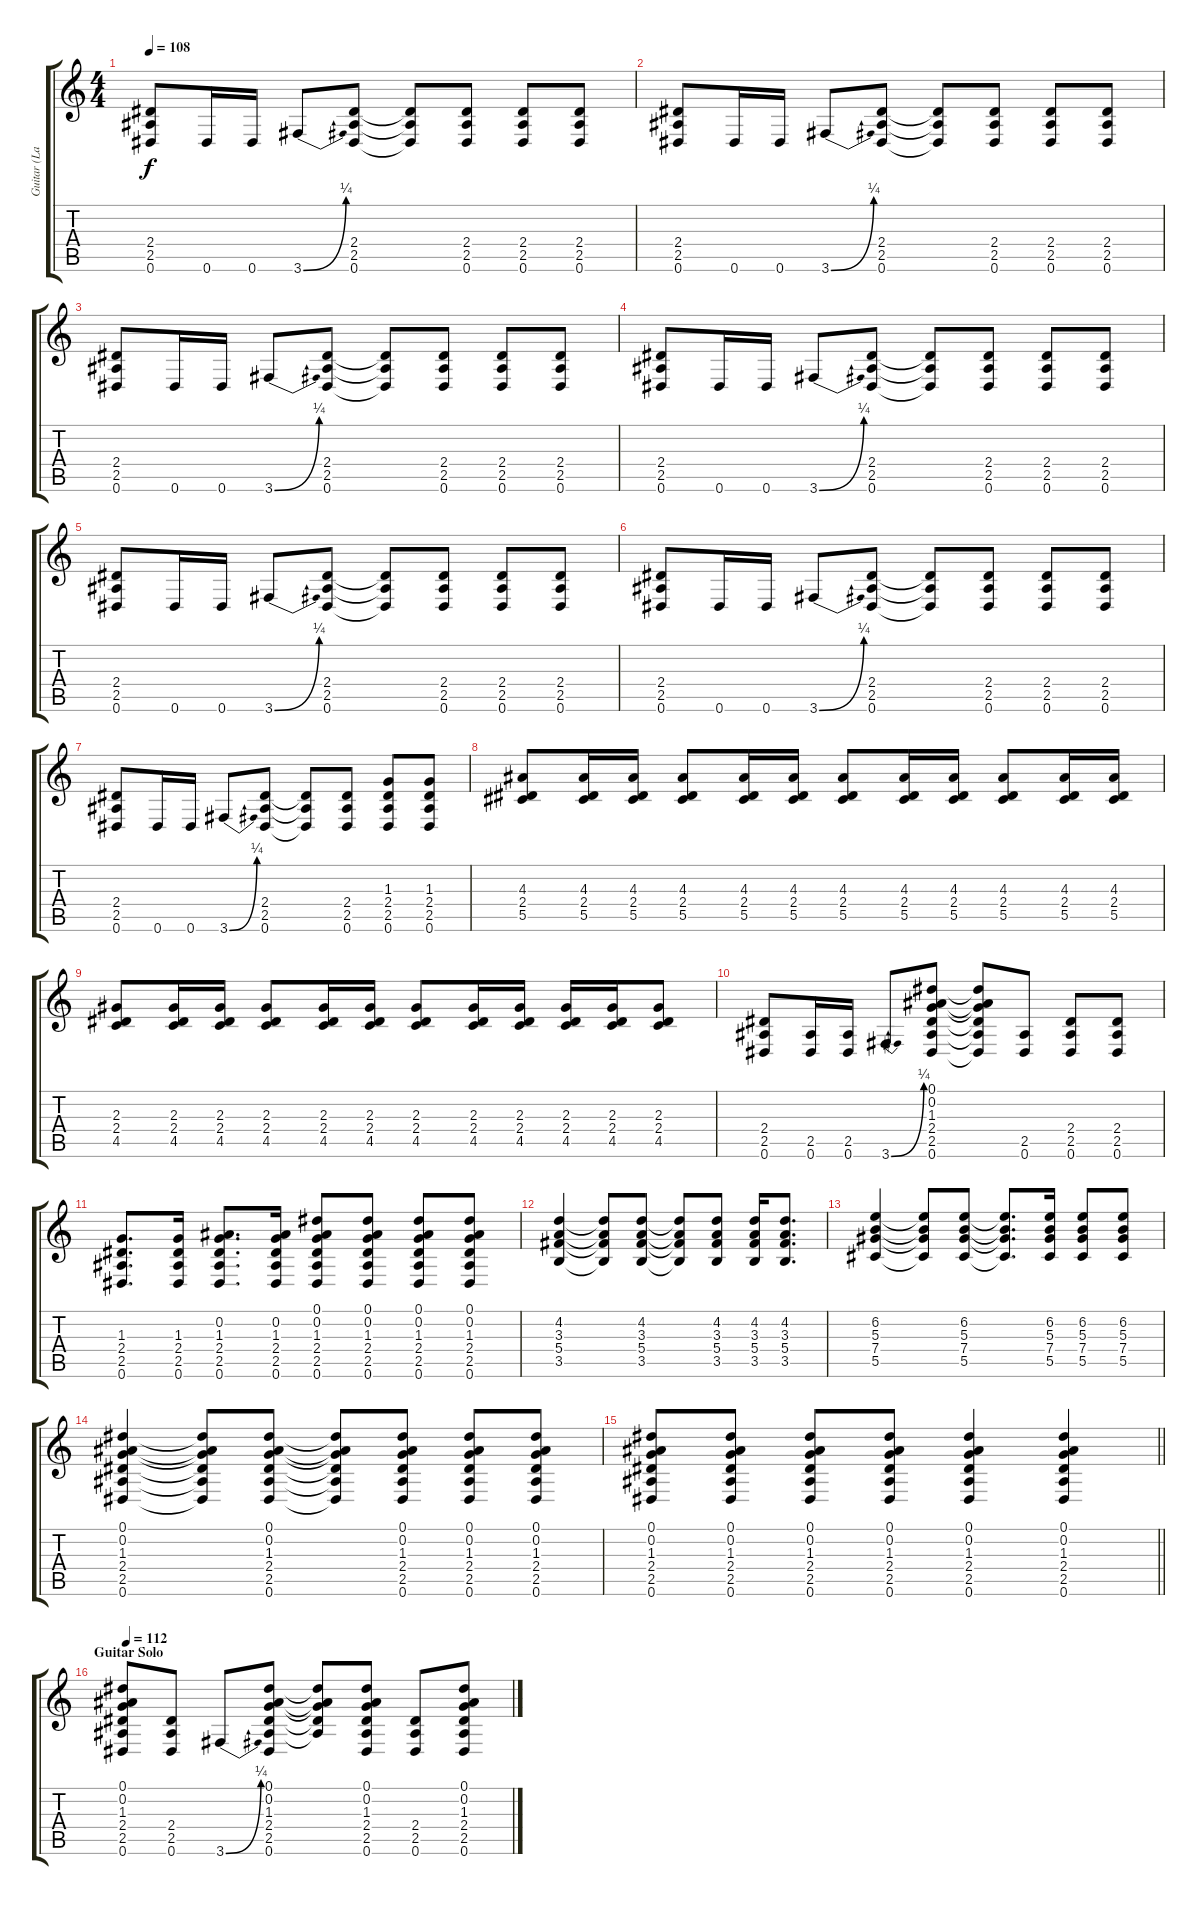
\track ("Guitar (Larry Lee)" "Guitar (La") {instrument overdrivenguitar}
\staff {score tabs}
\tuning (Eb4 Bb3 Gb3 Db3 Ab2 Eb2) {hide}
\ts (4 4)
\tempo 108
\clef g2
\ks c
(2.4 2.5 0.6).8{dy f} 0.6.16 0.6.16 3.6{be (bend 0 0 60 1)}.8 (2.4 2.5 0.6).8 (2.4{t} 2.5{t} 0.6{t}).8 (2.4 2.5 0.6).8 (2.4 2.5 0.6).8 (2.4 2.5 0.6).8 |
(2.4 2.5 0.6).8 0.6.16 0.6.16 3.6{be (bend 0 0 60 1)}.8 (2.4 2.5 0.6).8 (2.4{t} 2.5{t} 0.6{t}).8 (2.4 2.5 0.6).8 (2.4 2.5 0.6).8 (2.4 2.5 0.6).8 |
(2.4 2.5 0.6).8 0.6.16 0.6.16 3.6{be (bend 0 0 60 1)}.8 (2.4 2.5 0.6).8 (2.4{t} 2.5{t} 0.6{t}).8 (2.4 2.5 0.6).8 (2.4 2.5 0.6).8 (2.4 2.5 0.6).8 |
(2.4 2.5 0.6).8 0.6.16 0.6.16 3.6{be (bend 0 0 60 1)}.8 (2.4 2.5 0.6).8 (2.4{t} 2.5{t} 0.6{t}).8 (2.4 2.5 0.6).8 (2.4 2.5 0.6).8 (2.4 2.5 0.6).8 |
(2.4 2.5 0.6).8 0.6.16 0.6.16 3.6{be (bend 0 0 60 1)}.8 (2.4 2.5 0.6).8 (2.4{t} 2.5{t} 0.6{t}).8 (2.4 2.5 0.6).8 (2.4 2.5 0.6).8 (2.4 2.5 0.6).8 |
(2.4 2.5 0.6).8 0.6.16 0.6.16 3.6{be (bend 0 0 60 1)}.8 (2.4 2.5 0.6).8 (2.4{t} 2.5{t} 0.6{t}).8 (2.4 2.5 0.6).8 (2.4 2.5 0.6).8 (2.4 2.5 0.6).8 |
(2.4 2.5 0.6).8 0.6.16 0.6.16 3.6{be (bend 0 0 60 1)}.8 (2.4 2.5 0.6).8 (2.4{t} 2.5{t} 0.6{t}).8 (2.4 2.5 0.6).8 (1.3 2.4 2.5 0.6).8 (1.3 2.4 2.5 0.6).8 |
(4.3 2.4 5.5).8 (4.3 2.4 5.5).16 (4.3 2.4 5.5).16 (4.3 2.4 5.5).8 (4.3 2.4 5.5).16 (4.3 2.4 5.5).16 (4.3 2.4 5.5).8 (4.3 2.4 5.5).16 (4.3 2.4 5.5).16 (4.3 2.4 5.5).8 (4.3 2.4 5.5).16 (4.3 2.4 5.5).16 |
(2.3 2.4 4.5).8 (2.3 2.4 4.5).16 (2.3 2.4 4.5).16 (2.3 2.4 4.5).8 (2.3 2.4 4.5).16 (2.3 2.4 4.5).16 (2.3 2.4 4.5).8 (2.3 2.4 4.5).16 (2.3 2.4 4.5).16 (2.3 2.4 4.5).16 (2.3 2.4 4.5).16 (2.3 2.4 4.5).8 |
(2.4 2.5 0.6).8 (2.5 0.6).16 (2.5 0.6).16 3.6{be (bend 0 0 60 1)}.8 (0.1 0.2 1.3 2.4 2.5 0.6).8 (0.1{t} 0.2{t} 1.3{t} 2.4{t} 2.5{t} 0.6{t}).8 (2.5 0.6).8 (2.4 2.5 0.6).8 (2.4 2.5 0.6).8 |
(1.3 2.4 2.5 0.6).8{d} (1.3 2.4 2.5 0.6).16 (0.2 1.3 2.4 2.5 0.6).8{d} (0.2 1.3 2.4 2.5 0.6).16 (0.1 0.2 1.3 2.4 2.5 0.6).8 (0.1 0.2 1.3 2.4 2.5 0.6).8 (0.1 0.2 1.3 2.4 2.5 0.6).8 (0.1 0.2 1.3 2.4 2.5 0.6).8 |
(4.2 3.3 5.4 3.5).4 (4.2{t} 3.3{t} 5.4{t} 3.5{t}).8 (4.2 3.3 5.4 3.5).8 (4.2{t} 3.3{t} 5.4{t} 3.5{t}).8 (4.2 3.3 5.4 3.5).8 (4.2 3.3 5.4 3.5).16 (4.2 3.3 5.4 3.5).8{d} |
(6.2 5.3 7.4 5.5).4 (6.2{t} 5.3{t} 7.4{t} 5.5{t}).8 (6.2 5.3 7.4 5.5).8 (6.2{t} 5.3{t} 7.4{t} 5.5{t}).8{d} (6.2 5.3 7.4 5.5).16 (6.2 5.3 7.4 5.5).8 (6.2 5.3 7.4 5.5).8 |
(0.1 0.2 1.3 2.4 2.5 0.6).4 (0.1{t} 0.2{t} 1.3{t} 2.4{t} 2.5{t} 0.6{t}).8 (0.1 0.2 1.3 2.4 2.5 0.6).8 (0.1{t} 0.2{t} 1.3{t} 2.4{t} 2.5{t} 0.6{t}).8 (0.1 0.2 1.3 2.4 2.5 0.6).8 (0.1 0.2 1.3 2.4 2.5 0.6).8 (0.1 0.2 1.3 2.4 2.5 0.6).8 |
\barLineRight lightlight
(0.1 0.2 1.3 2.4 2.5 0.6).8 (0.1 0.2 1.3 2.4 2.5 0.6).8 (0.1 0.2 1.3 2.4 2.5 0.6).8 (0.1 0.2 1.3 2.4 2.5 0.6).8 (0.1 0.2 1.3 2.4 2.5 0.6).4 (0.1 0.2 1.3 2.4 2.5 0.6).4 |
\section ("" "Guitar Solo")
\tempo 112
(0.1 0.2 1.3 2.4 2.5 0.6).8 (2.4 2.5 0.6).8 3.6{be (bend 0 0 60 1)}.8 (0.1 0.2 1.3 2.4 2.5 0.6).8 (0.1{t} 0.2{t} 1.3{t} 2.4{t} 2.5{t}).8 (0.1 0.2 1.3 2.4 2.5 0.6).8 (2.4 2.5 0.6).8 (0.1 0.2 1.3 2.4 2.5 0.6).8
